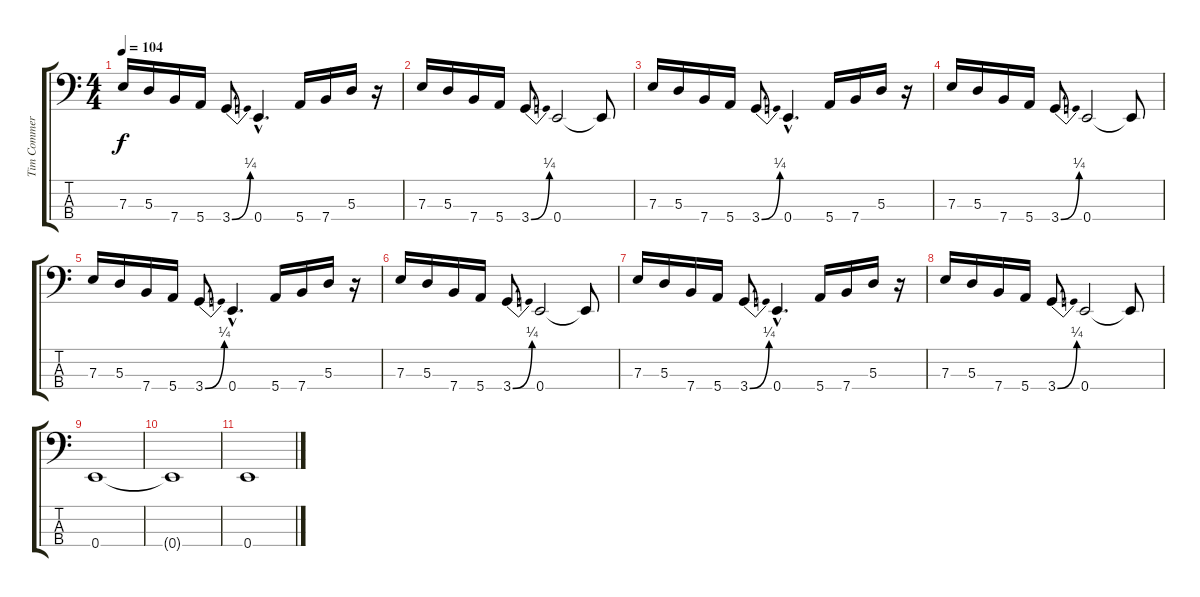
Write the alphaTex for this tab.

\track ("Tim Commerford" "Tim Commer") {instrument electricbassfinger}
\staff {score tabs}
\tuning (G2 D2 A1 E1) {hide}
\ts (4 4)
\tempo 104
\clef f4
\ks c
7.3.16{dy f} 5.3.16 7.4.16 5.4.16 3.4{be (bend 0 0 60 1)}.8 0.4{hac}.4{d} 5.4.16 7.4.16 5.3.16 r.16 |
7.3.16 5.3.16 7.4.16 5.4.16 3.4{be (bend 0 0 60 1)}.8 0.4.2 0.4{t}.8 |
7.3.16 5.3.16 7.4.16 5.4.16 3.4{be (bend 0 0 60 1)}.8 0.4{hac}.4{d} 5.4.16 7.4.16 5.3.16 r.16 |
7.3.16 5.3.16 7.4.16 5.4.16 3.4{be (bend 0 0 60 1)}.8 0.4.2 0.4{t}.8 |
7.3.16 5.3.16 7.4.16 5.4.16 3.4{be (bend 0 0 60 1)}.8 0.4{hac}.4{d} 5.4.16 7.4.16 5.3.16 r.16 |
7.3.16 5.3.16 7.4.16 5.4.16 3.4{be (bend 0 0 60 1)}.8 0.4.2 0.4{t}.8 |
7.3.16 5.3.16 7.4.16 5.4.16 3.4{be (bend 0 0 60 1)}.8 0.4{hac}.4{d} 5.4.16 7.4.16 5.3.16 r.16 |
7.3.16 5.3.16 7.4.16 5.4.16 3.4{be (bend 0 0 60 1)}.8 0.4.2 0.4{t}.8 |
0.4.1 |
0.4{t}.1 |
0.4.1
